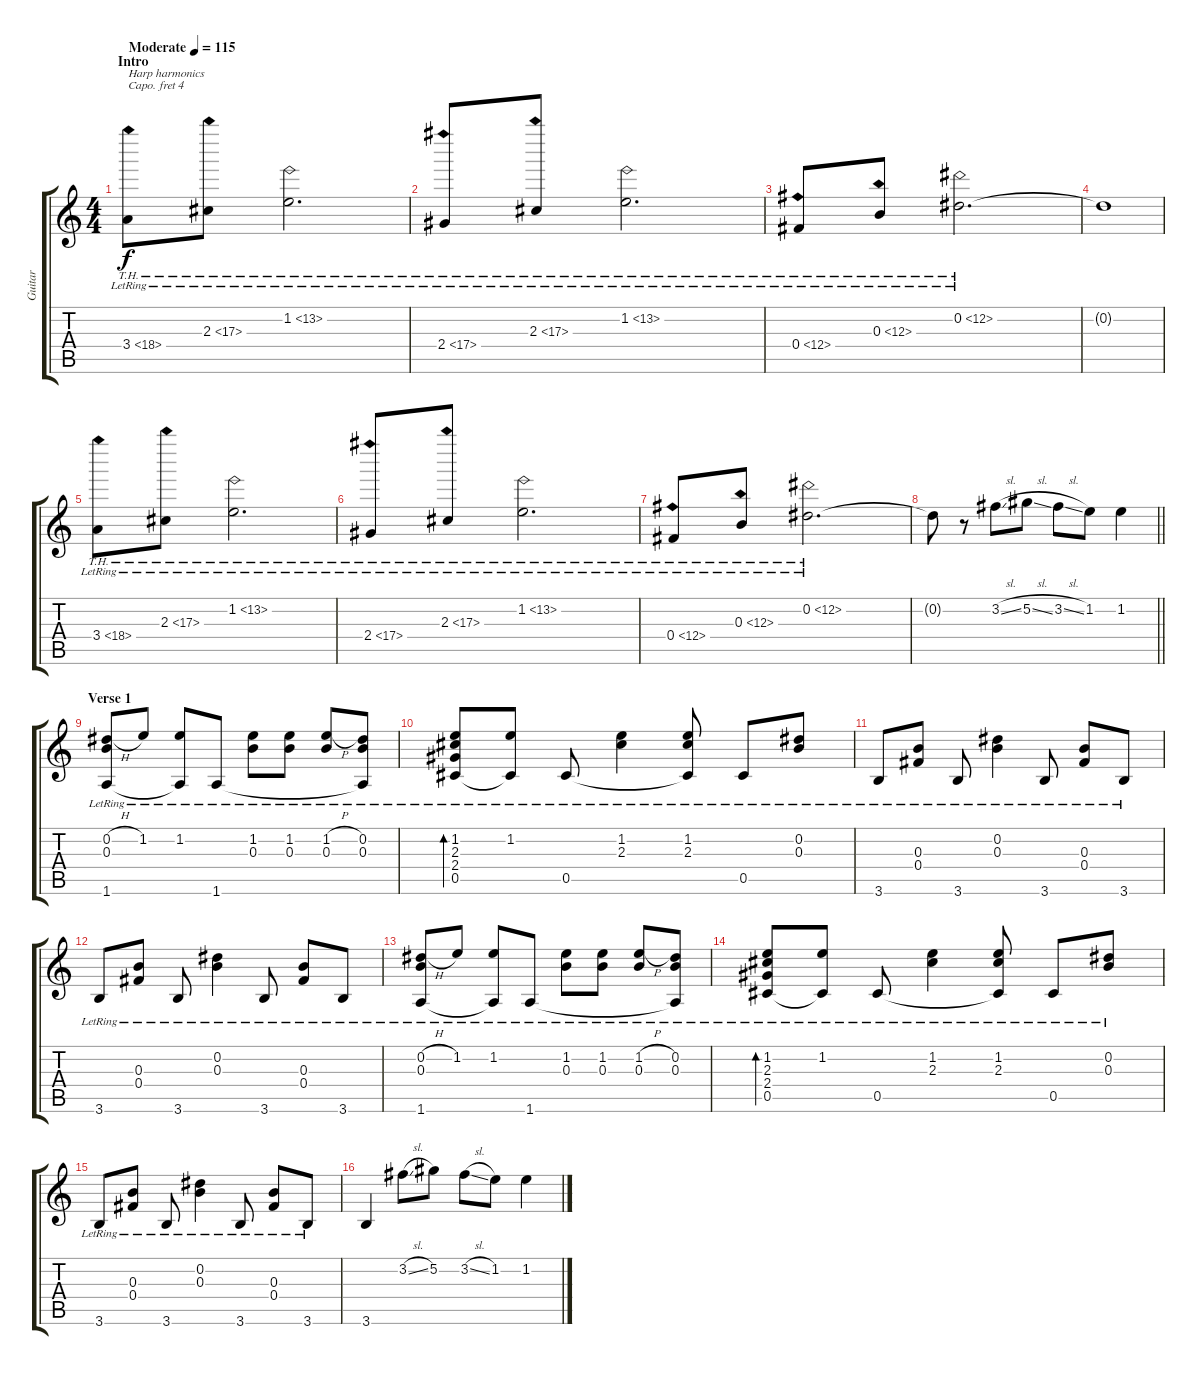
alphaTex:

\track ("Guitar" "Guitar") {instrument acousticguitarsteel}
\staff {score tabs}
\capo 4
\tuning (E4 B3 G3 D3 A2 E2) {hide}
\ts (4 4)
\section ("" "Intro")
\tempo (115 "Moderate")
\clef g2
\ks c
3.4{th 15 lr}.8{txt "Harp harmonics" dy f instrument acousticguitarsteel} 2.3{th 15 lr}.8 1.2{th 12 lr}.2{d} |
2.4{th 15 lr}.8 2.3{th 15 lr}.8 1.2{th 12 lr}.2{d} |
0.4{th 12 lr}.8 0.3{th 12 lr}.8 0.2{th 12 lr}.2{d} |
0.2{t}.1 |
3.4{th 15 lr}.8 2.3{th 15 lr}.8 1.2{th 12 lr}.2{d} |
2.4{th 15 lr}.8 2.3{th 15 lr}.8 1.2{th 12 lr}.2{d} |
0.4{th 12 lr}.8 0.3{th 12 lr}.8 0.2{th 12 lr}.2{d} |
\barLineRight lightlight
0.2{t}.8 r.8 3.2{sl}.8 5.2{sl}.8 3.2{sl}.8 1.2.8 1.2.4 |
\section ("" "Verse 1")
(0.2{h lr} 0.3{lr} 1.6{lr}).8 1.2{lr}.8 (1.2{lr} 1.6{t}).8 1.6{lr}.8 (1.2{lr} 0.3{lr}).8 (1.2{lr} 0.3{lr}).8 (1.2{h lr} 0.3{lr}).8 (0.2{lr} 0.3{lr} 1.6{t}).8 |
(1.2{lr} 2.3{lr} 2.4{lr} 0.5{lr}).8{bd 60} (1.2{lr} 0.5{t}).8 0.5{lr}.8 (1.2{lr} 2.3{lr}).4 (1.2{lr} 2.3{lr} 0.5{t}).8 0.5{lr}.8 (0.2{lr} 0.3{lr}).8 |
3.6{lr}.8 (0.3{lr} 0.4{lr}).8 3.6{lr}.8 (0.2{lr} 0.3{lr}).4 3.6{lr}.8 (0.3{lr} 0.4{lr}).8 3.6{lr}.8 |
3.6{lr}.8 (0.3{lr} 0.4{lr}).8 3.6{lr}.8 (0.2{lr} 0.3{lr}).4 3.6{lr}.8 (0.3{lr} 0.4{lr}).8 3.6{lr}.8 |
(0.2{h lr} 0.3{lr} 1.6{lr}).8 1.2{lr}.8 (1.2{lr} 1.6{t}).8 1.6{lr}.8 (1.2{lr} 0.3{lr}).8 (1.2{lr} 0.3{lr}).8 (1.2{h lr} 0.3{lr}).8 (0.2{lr} 0.3{lr} 1.6{t}).8 |
(1.2{lr} 2.3{lr} 2.4{lr} 0.5{lr}).8{bd 60} (1.2{lr} 0.5{t}).8 0.5{lr}.8 (1.2{lr} 2.3{lr}).4 (1.2{lr} 2.3{lr} 0.5{t}).8 0.5{lr}.8 (0.2{lr} 0.3{lr}).8 |
3.6{lr}.8 (0.3{lr} 0.4{lr}).8 3.6{lr}.8 (0.2{lr} 0.3{lr}).4 3.6{lr}.8 (0.3{lr} 0.4{lr}).8 3.6{lr}.8 |
3.6.4 3.2{sl}.8 5.2.8 3.2{sl}.8 1.2.8 1.2.4
